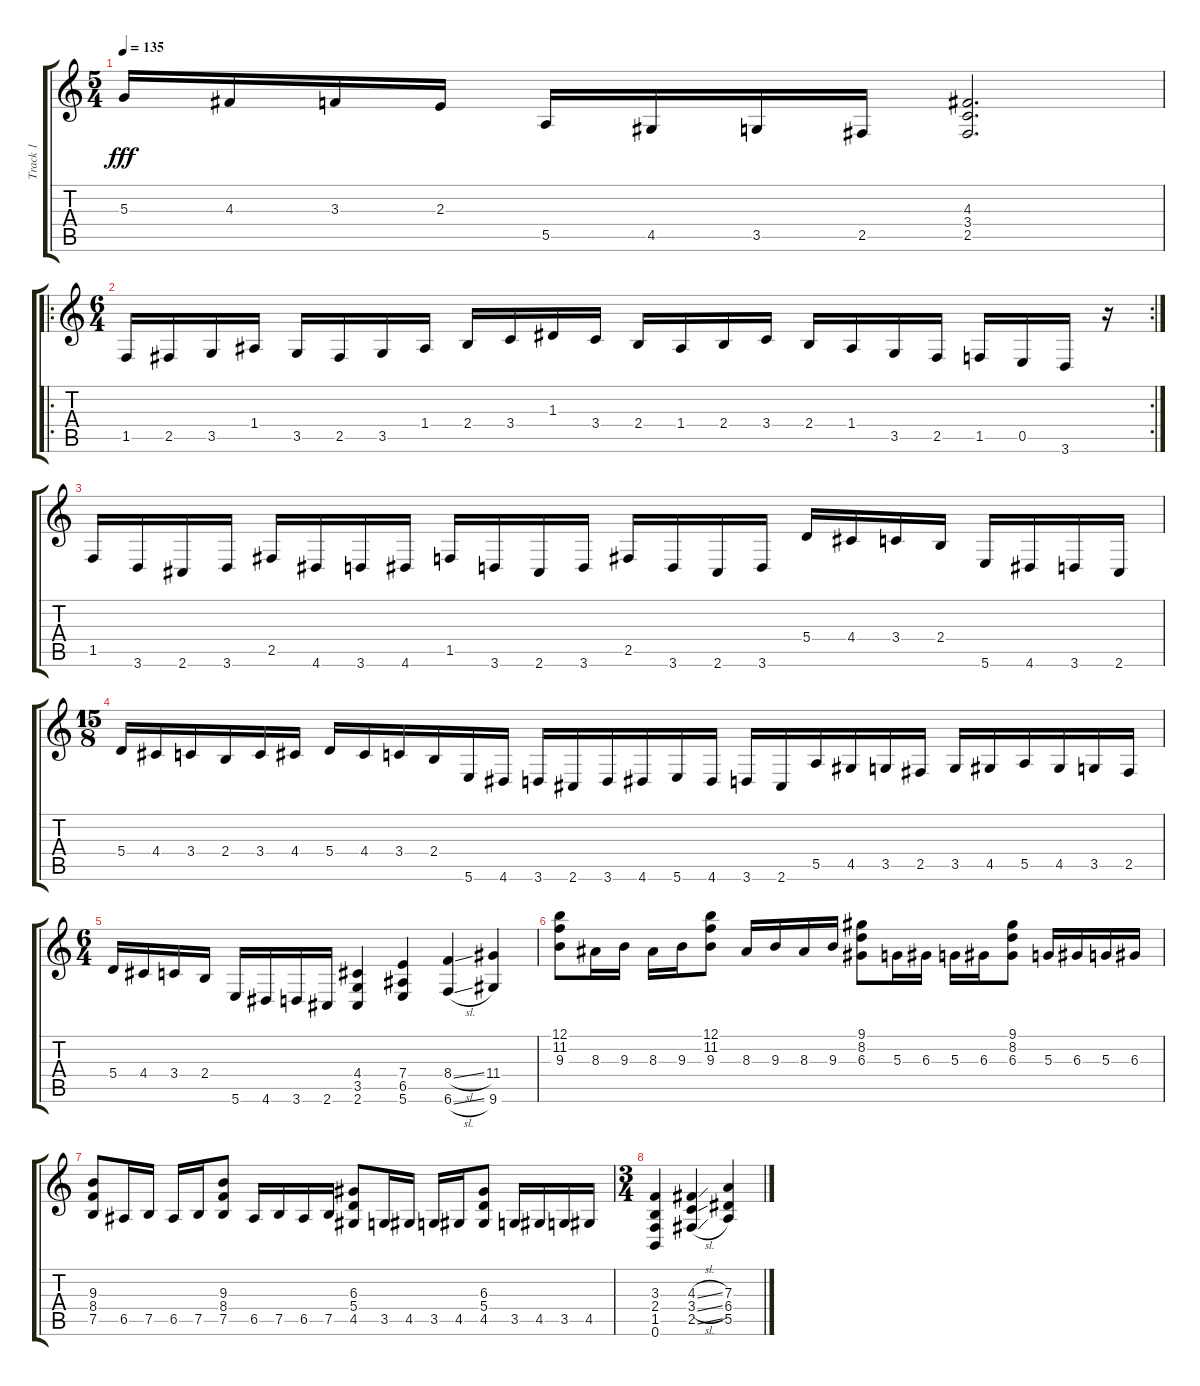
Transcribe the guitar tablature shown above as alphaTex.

\track ("Track 1" "Track 1") {instrument distortionguitar}
\staff {score tabs}
\tuning (B3 Gb3 D3 A2 E2 B1) {hide}
\ts (5 4)
\tempo 135
\clef g2
\ks c
5.3.16{dy fff} 4.3.16 3.3.16 2.3.16 5.5.16 4.5.16 3.5.16 2.5.16 (4.3 3.4 2.5).2{d} |
\ro
\rc 2
\ts (6 4)
1.5.16 2.5.16 3.5.16 1.4.16 3.5.16 2.5.16 3.5.16 1.4.16 2.4.16 3.4.16 1.3.16 3.4.16 2.4.16 1.4.16 2.4.16 3.4.16 2.4.16 1.4.16 3.5.16 2.5.16 1.5.16 0.5.16 3.6.16 r.16 |
1.5.16 3.6.16 2.6.16 3.6.16 2.5.16 4.6.16 3.6.16 4.6.16 1.5.16 3.6.16 2.6.16 3.6.16 2.5.16 3.6.16 2.6.16 3.6.16 5.4.16 4.4.16 3.4.16 2.4.16 5.6.16 4.6.16 3.6.16 2.6.16 |
\ts (15 8)
5.4.16 4.4.16 3.4.16 2.4.16 3.4.16 4.4.16 5.4.16 4.4.16 3.4.16 2.4.16 5.6.16 4.6.16 3.6.16 2.6.16 3.6.16 4.6.16 5.6.16 4.6.16 3.6.16 2.6.16 5.5.16 4.5.16 3.5.16 2.5.16 3.5.16 4.5.16 5.5.16 4.5.16 3.5.16 2.5.16 |
\ts (6 4)
5.4.16 4.4.16 3.4.16 2.4.16 5.6.16 4.6.16 3.6.16 2.6.16 (4.4 3.5 2.6).4 (7.4 6.5 5.6).4 (8.4{sl} 6.6{sl}).4 (11.4 9.6).4 |
(12.1 11.2 9.3).8 8.3.16 9.3.16 8.3.16 9.3.16 (12.1 11.2 9.3).8 8.3.16 9.3.16 8.3.16 9.3.16 (9.1 8.2 6.3).8 5.3.16 6.3.16 5.3.16 6.3.16 (9.1 8.2 6.3).8 5.3.16 6.3.16 5.3.16 6.3.16 |
(9.3 8.4 7.5).8 6.5.16 7.5.16 6.5.16 7.5.16 (9.3 8.4 7.5).8 6.5.16 7.5.16 6.5.16 7.5.16 (6.3 5.4 4.5).8 3.5.16 4.5.16 3.5.16 4.5.16 (6.3 5.4 4.5).8 3.5.16 4.5.16 3.5.16 4.5.16 |
\ts (3 4)
(3.3 2.4 1.5 0.6).4 (4.3{sl} 3.4{sl} 2.5{sl}).4 (7.3 6.4 5.5).4
